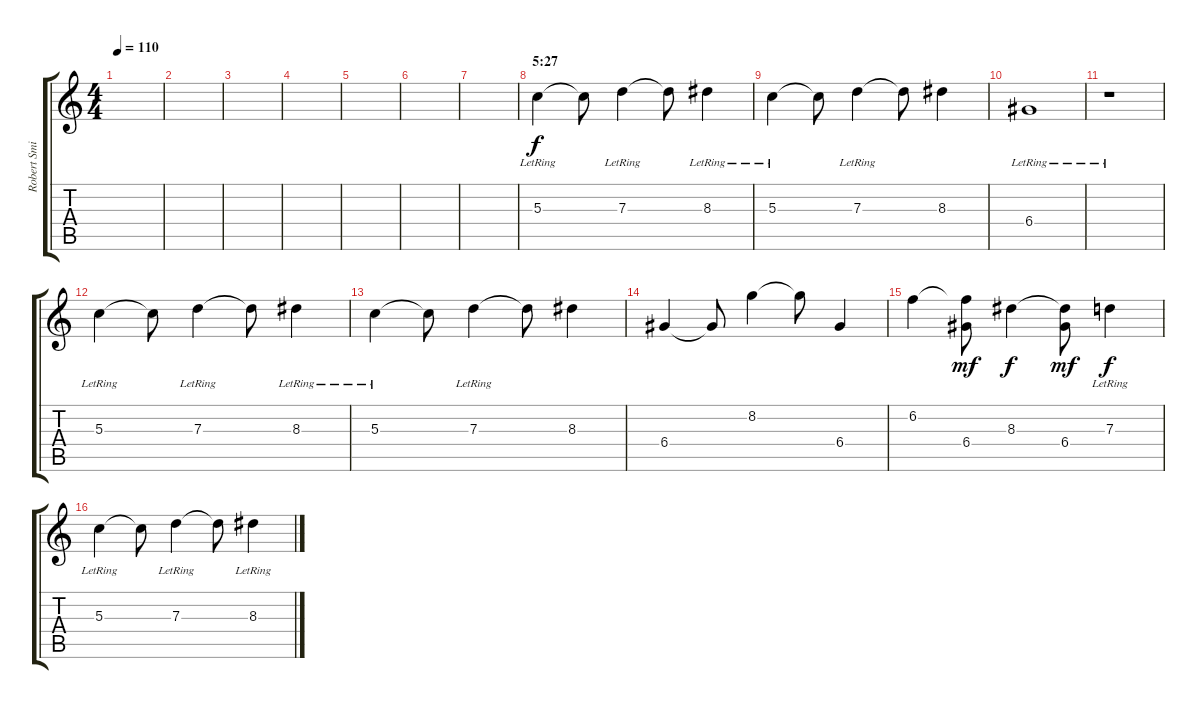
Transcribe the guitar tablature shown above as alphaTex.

\track ("Robert Smith (lead guitar)" "Robert Smi") {instrument overdrivenguitar}
\staff {score tabs}
\tuning (E4 B3 G3 D3 A2 E2) {hide}
\ts (4 4)
\tempo 110
\clef g2
\ks c
|
|
|
|
|
|
|
\section ("" "5:27")
5.3{lr}.4 5.3{t}.8 7.3{lr}.4 7.3{t}.8 8.3{lr}.4 |
5.3{lr}.4 5.3{t}.8 7.3{lr}.4 7.3{t}.8 8.3.4 |
6.4{lr}.1 |
r.1 |
5.3{lr}.4 5.3{t}.8 7.3{lr}.4 7.3{t}.8 8.3{lr}.4 |
5.3{lr}.4 5.3{t}.8 7.3{lr}.4 7.3{t}.8 8.3.4 |
6.4.4 6.4{t}.8 8.2.4 8.2{t}.8 6.4.4 |
6.2.4 (6.2{t} 6.4).8{dy mf} 8.3.4{dy f} (8.3{t} 6.4).8{dy mf} 7.3{lr}.4{dy f} |
5.3{lr}.4 5.3{t}.8 7.3{lr}.4 7.3{t}.8 8.3{lr}.4
